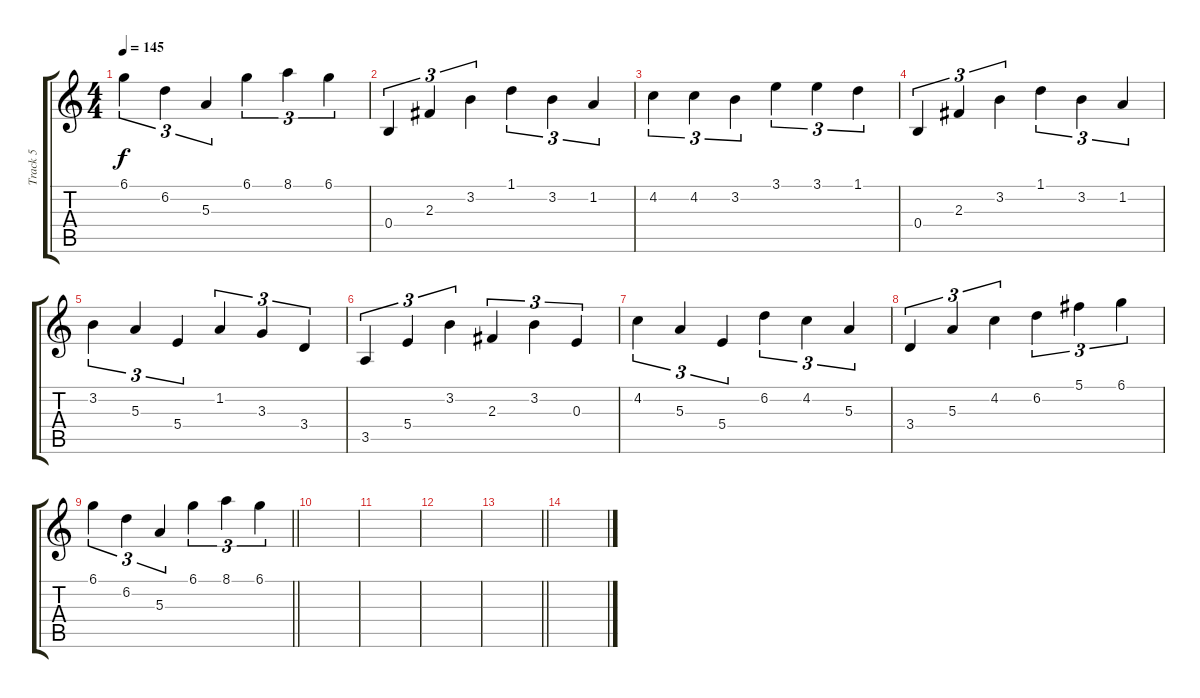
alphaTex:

\track ("Track 5" "Track 5") {instrument acousticguitarsteel}
\staff {score tabs}
\tuning (Db4 Ab3 E3 B2 Gb2 B1) {hide}
\ts (4 4)
\tempo 145
\clef g2
\ks c
6.1.4{tu (3 2) dy f} 6.2.4{tu (3 2)} 5.3.4{tu (3 2)} 6.1.4{tu (3 2)} 8.1.4{tu (3 2)} 6.1.4{tu (3 2)} |
0.4.4{tu (3 2)} 2.3.4{tu (3 2)} 3.2.4{tu (3 2)} 1.1.4{tu (3 2)} 3.2.4{tu (3 2)} 1.2.4{tu (3 2)} |
4.2.4{tu (3 2)} 4.2.4{tu (3 2)} 3.2.4{tu (3 2)} 3.1.4{tu (3 2)} 3.1.4{tu (3 2)} 1.1.4{tu (3 2)} |
0.4.4{tu (3 2)} 2.3.4{tu (3 2)} 3.2.4{tu (3 2)} 1.1.4{tu (3 2)} 3.2.4{tu (3 2)} 1.2.4{tu (3 2)} |
3.2.4{tu (3 2)} 5.3.4{tu (3 2)} 5.4.4{tu (3 2)} 1.2.4{tu (3 2)} 3.3.4{tu (3 2)} 3.4.4{tu (3 2)} |
3.5.4{tu (3 2)} 5.4.4{tu (3 2)} 3.2.4{tu (3 2)} 2.3.4{tu (3 2)} 3.2.4{tu (3 2)} 0.3.4{tu (3 2)} |
4.2.4{tu (3 2)} 5.3.4{tu (3 2)} 5.4.4{tu (3 2)} 6.2.4{tu (3 2)} 4.2.4{tu (3 2)} 5.3.4{tu (3 2)} |
3.4.4{tu (3 2)} 5.3.4{tu (3 2)} 4.2.4{tu (3 2)} 6.2.4{tu (3 2)} 5.1.4{tu (3 2)} 6.1.4{tu (3 2)} |
\barLineRight lightlight
6.1.4{tu (3 2)} 6.2.4{tu (3 2)} 5.3.4{tu (3 2)} 6.1.4{tu (3 2)} 8.1.4{tu (3 2)} 6.1.4{tu (3 2)} |
\section ("" " ")
|
|
|
\barLineRight lightlight
|
\section ("" " ")
